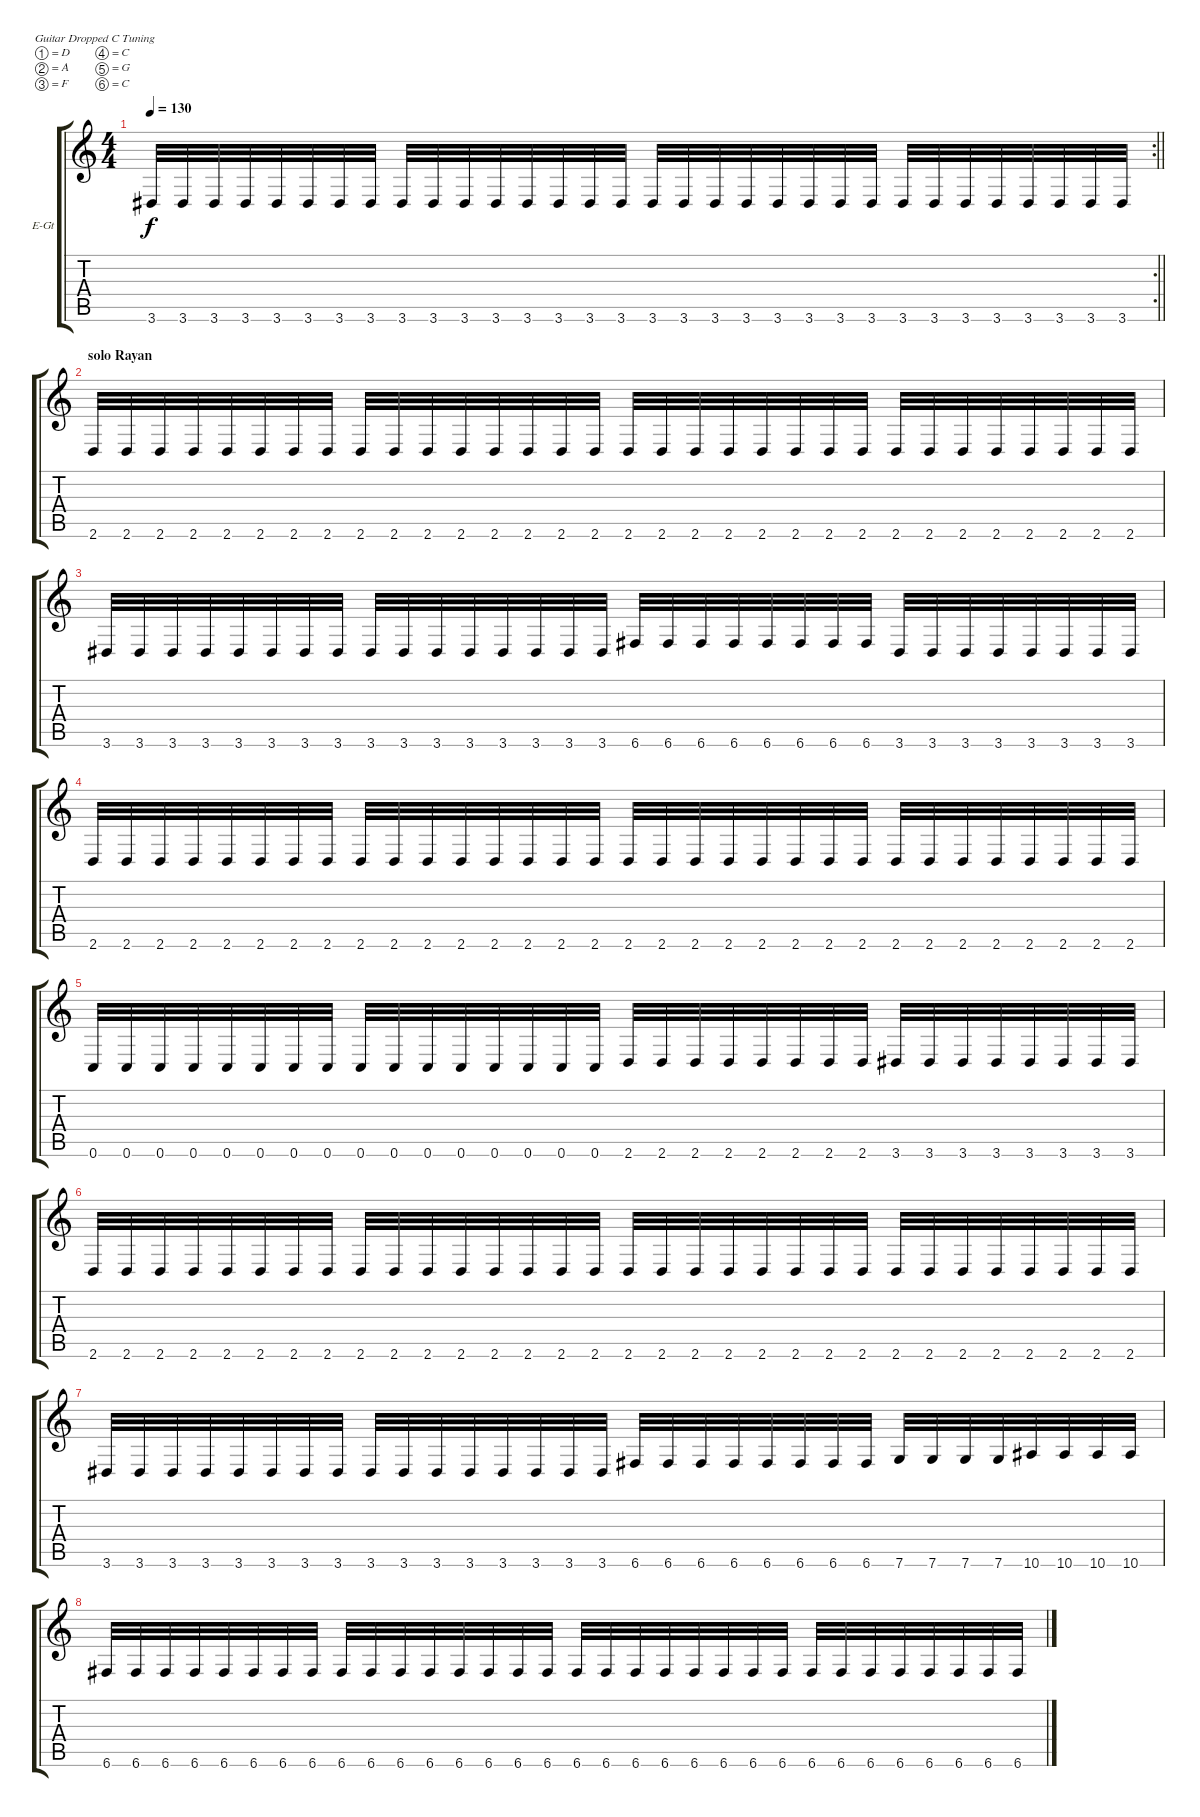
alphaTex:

\bracketExtendMode groupsimilarinstruments
\firstSystemTrackNameOrientation horizontal
\otherSystemsTrackNameOrientation horizontal
\track ("Traccia 2" "E-Gt") {instrument distortionguitar}
\staff {score tabs}
\tuning (D4 A3 F3 C3 G2 C2)
\rc 2
\ts (4 4)
\tempo 130
\clef g2
\barLineRight lightlight
\ks c
3.6.32{dy f} 3.6.32 3.6.32 3.6.32 3.6.32 3.6.32 3.6.32 3.6.32 3.6.32 3.6.32 3.6.32 3.6.32 3.6.32 3.6.32 3.6.32 3.6.32 3.6.32 3.6.32 3.6.32 3.6.32 3.6.32 3.6.32 3.6.32 3.6.32 3.6.32 3.6.32 3.6.32 3.6.32 3.6.32 3.6.32 3.6.32 3.6.32 |
\section ("" "solo Rayan")
2.6.32 2.6.32 2.6.32 2.6.32 2.6.32 2.6.32 2.6.32 2.6.32 2.6.32 2.6.32 2.6.32 2.6.32 2.6.32 2.6.32 2.6.32 2.6.32 2.6.32 2.6.32 2.6.32 2.6.32 2.6.32 2.6.32 2.6.32 2.6.32 2.6.32 2.6.32 2.6.32 2.6.32 2.6.32 2.6.32 2.6.32 2.6.32 |
3.6.32 3.6.32 3.6.32 3.6.32 3.6.32 3.6.32 3.6.32 3.6.32 3.6.32 3.6.32 3.6.32 3.6.32 3.6.32 3.6.32 3.6.32 3.6.32 6.6.32 6.6.32 6.6.32 6.6.32 6.6.32 6.6.32 6.6.32 6.6.32 3.6.32 3.6.32 3.6.32 3.6.32 3.6.32 3.6.32 3.6.32 3.6.32 |
2.6.32 2.6.32 2.6.32 2.6.32 2.6.32 2.6.32 2.6.32 2.6.32 2.6.32 2.6.32 2.6.32 2.6.32 2.6.32 2.6.32 2.6.32 2.6.32 2.6.32 2.6.32 2.6.32 2.6.32 2.6.32 2.6.32 2.6.32 2.6.32 2.6.32 2.6.32 2.6.32 2.6.32 2.6.32 2.6.32 2.6.32 2.6.32 |
0.6.32 0.6.32 0.6.32 0.6.32 0.6.32 0.6.32 0.6.32 0.6.32 0.6.32 0.6.32 0.6.32 0.6.32 0.6.32 0.6.32 0.6.32 0.6.32 2.6.32 2.6.32 2.6.32 2.6.32 2.6.32 2.6.32 2.6.32 2.6.32 3.6.32 3.6.32 3.6.32 3.6.32 3.6.32 3.6.32 3.6.32 3.6.32 |
2.6.32 2.6.32 2.6.32 2.6.32 2.6.32 2.6.32 2.6.32 2.6.32 2.6.32 2.6.32 2.6.32 2.6.32 2.6.32 2.6.32 2.6.32 2.6.32 2.6.32 2.6.32 2.6.32 2.6.32 2.6.32 2.6.32 2.6.32 2.6.32 2.6.32 2.6.32 2.6.32 2.6.32 2.6.32 2.6.32 2.6.32 2.6.32 |
3.6.32 3.6.32 3.6.32 3.6.32 3.6.32 3.6.32 3.6.32 3.6.32 3.6.32 3.6.32 3.6.32 3.6.32 3.6.32 3.6.32 3.6.32 3.6.32 6.6.32 6.6.32 6.6.32 6.6.32 6.6.32 6.6.32 6.6.32 6.6.32 7.6.32 7.6.32 7.6.32 7.6.32 10.6.32 10.6.32 10.6.32 10.6.32 |
6.6.32 6.6.32 6.6.32 6.6.32 6.6.32 6.6.32 6.6.32 6.6.32 6.6.32 6.6.32 6.6.32 6.6.32 6.6.32 6.6.32 6.6.32 6.6.32 6.6.32 6.6.32 6.6.32 6.6.32 6.6.32 6.6.32 6.6.32 6.6.32 6.6.32 6.6.32 6.6.32 6.6.32 6.6.32 6.6.32 6.6.32 6.6.32
